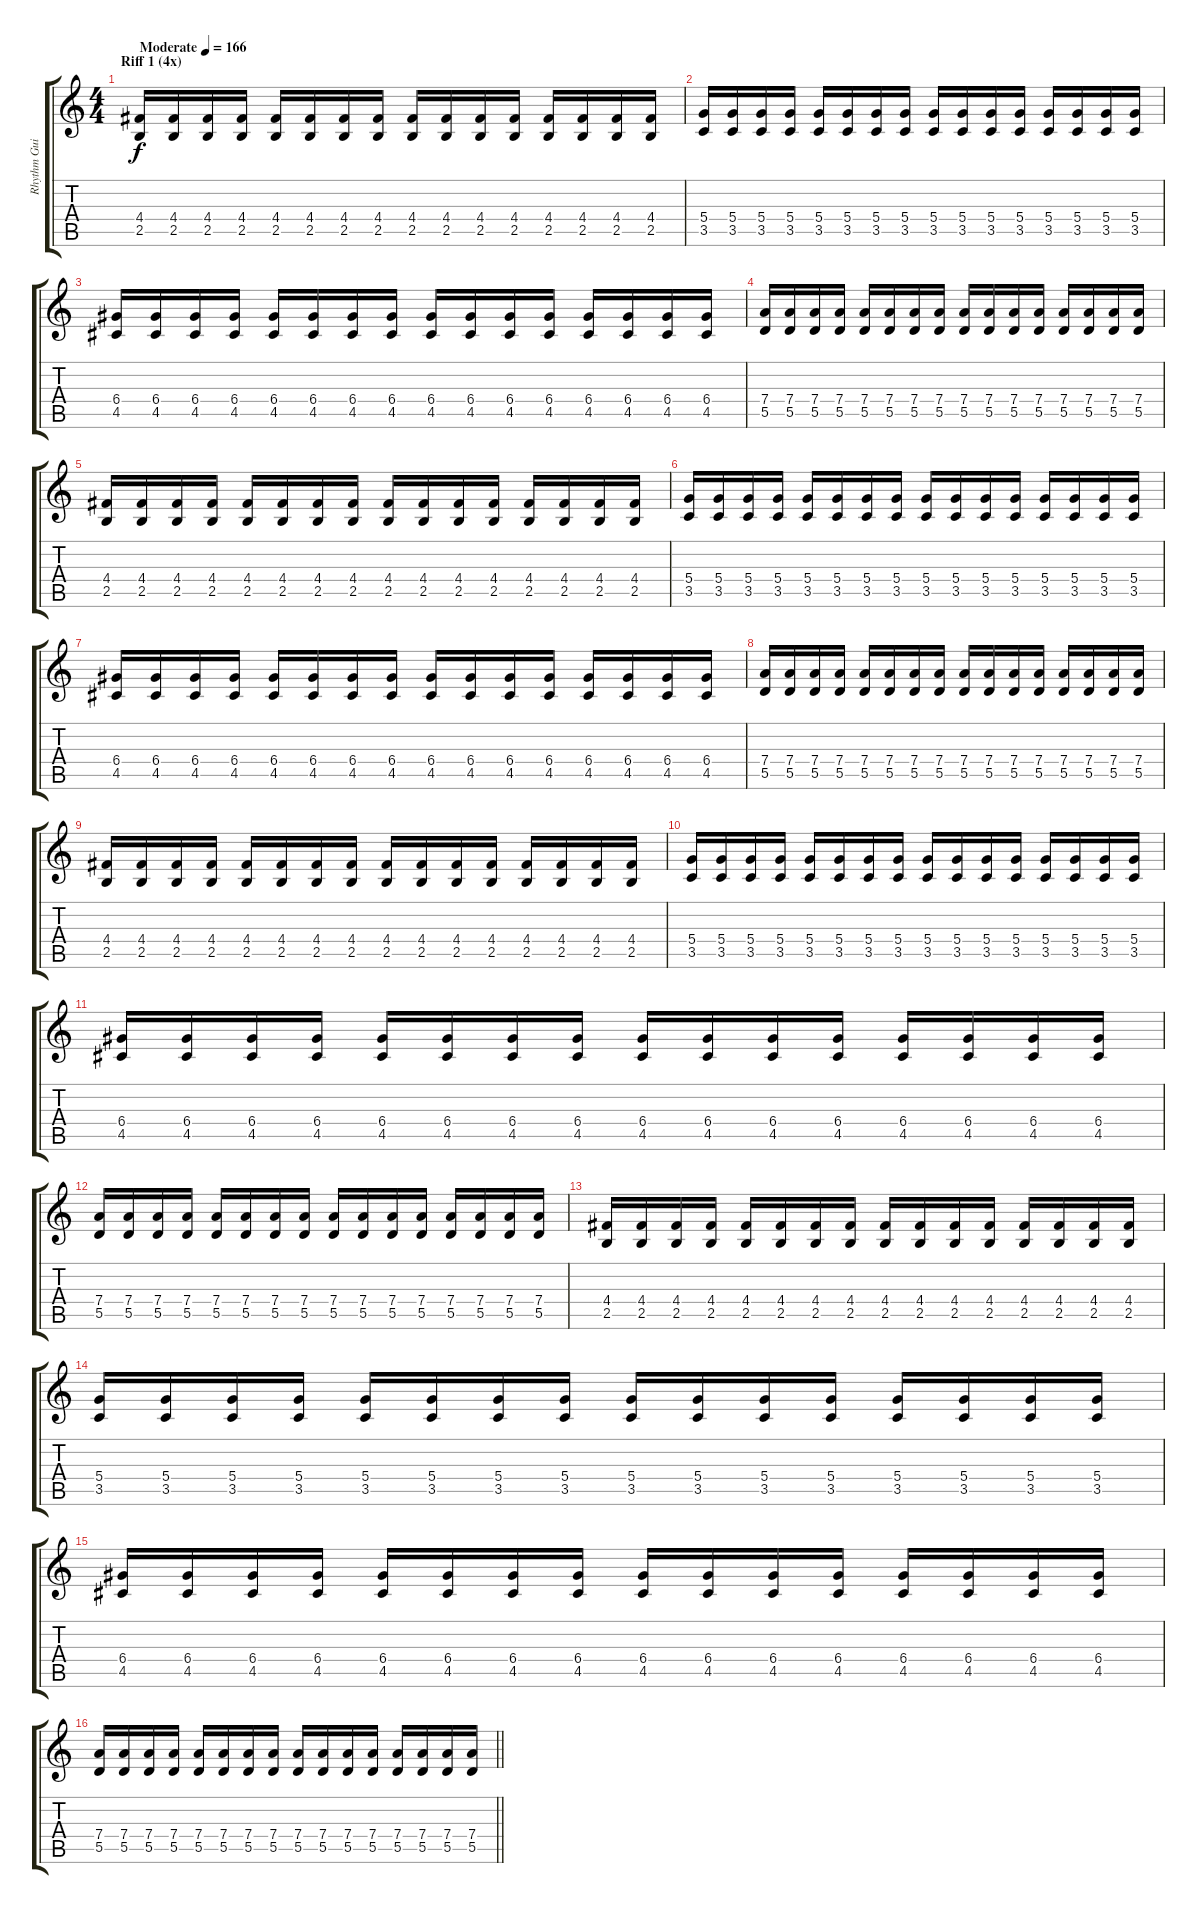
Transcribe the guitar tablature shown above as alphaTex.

\track ("Rhythm Guitar" "Rhythm Gui") {instrument distortionguitar}
\staff {score tabs}
\tuning (E4 B3 G3 D3 A2 E2) {hide}
\ts (4 4)
\section ("" "Riff 1 (4x)")
\tempo (166 "Moderate")
\clef g2
\ks c
(4.4 2.5).16{dy f instrument distortionguitar} (4.4 2.5).16 (4.4 2.5).16 (4.4 2.5).16 (4.4 2.5).16 (4.4 2.5).16 (4.4 2.5).16 (4.4 2.5).16 (4.4 2.5).16 (4.4 2.5).16 (4.4 2.5).16 (4.4 2.5).16 (4.4 2.5).16 (4.4 2.5).16 (4.4 2.5).16 (4.4 2.5).16 |
(5.4 3.5).16 (5.4 3.5).16 (5.4 3.5).16 (5.4 3.5).16 (5.4 3.5).16 (5.4 3.5).16 (5.4 3.5).16 (5.4 3.5).16 (5.4 3.5).16 (5.4 3.5).16 (5.4 3.5).16 (5.4 3.5).16 (5.4 3.5).16 (5.4 3.5).16 (5.4 3.5).16 (5.4 3.5).16 |
(6.4 4.5).16 (6.4 4.5).16 (6.4 4.5).16 (6.4 4.5).16 (6.4 4.5).16 (6.4 4.5).16 (6.4 4.5).16 (6.4 4.5).16 (6.4 4.5).16 (6.4 4.5).16 (6.4 4.5).16 (6.4 4.5).16 (6.4 4.5).16 (6.4 4.5).16 (6.4 4.5).16 (6.4 4.5).16 |
(7.4 5.5).16 (7.4 5.5).16 (7.4 5.5).16 (7.4 5.5).16 (7.4 5.5).16 (7.4 5.5).16 (7.4 5.5).16 (7.4 5.5).16 (7.4 5.5).16 (7.4 5.5).16 (7.4 5.5).16 (7.4 5.5).16 (7.4 5.5).16 (7.4 5.5).16 (7.4 5.5).16 (7.4 5.5).16 |
(4.4 2.5).16 (4.4 2.5).16 (4.4 2.5).16 (4.4 2.5).16 (4.4 2.5).16 (4.4 2.5).16 (4.4 2.5).16 (4.4 2.5).16 (4.4 2.5).16 (4.4 2.5).16 (4.4 2.5).16 (4.4 2.5).16 (4.4 2.5).16 (4.4 2.5).16 (4.4 2.5).16 (4.4 2.5).16 |
(5.4 3.5).16 (5.4 3.5).16 (5.4 3.5).16 (5.4 3.5).16 (5.4 3.5).16 (5.4 3.5).16 (5.4 3.5).16 (5.4 3.5).16 (5.4 3.5).16 (5.4 3.5).16 (5.4 3.5).16 (5.4 3.5).16 (5.4 3.5).16 (5.4 3.5).16 (5.4 3.5).16 (5.4 3.5).16 |
(6.4 4.5).16 (6.4 4.5).16 (6.4 4.5).16 (6.4 4.5).16 (6.4 4.5).16 (6.4 4.5).16 (6.4 4.5).16 (6.4 4.5).16 (6.4 4.5).16 (6.4 4.5).16 (6.4 4.5).16 (6.4 4.5).16 (6.4 4.5).16 (6.4 4.5).16 (6.4 4.5).16 (6.4 4.5).16 |
(7.4 5.5).16 (7.4 5.5).16 (7.4 5.5).16 (7.4 5.5).16 (7.4 5.5).16 (7.4 5.5).16 (7.4 5.5).16 (7.4 5.5).16 (7.4 5.5).16 (7.4 5.5).16 (7.4 5.5).16 (7.4 5.5).16 (7.4 5.5).16 (7.4 5.5).16 (7.4 5.5).16 (7.4 5.5).16 |
(4.4 2.5).16 (4.4 2.5).16 (4.4 2.5).16 (4.4 2.5).16 (4.4 2.5).16 (4.4 2.5).16 (4.4 2.5).16 (4.4 2.5).16 (4.4 2.5).16 (4.4 2.5).16 (4.4 2.5).16 (4.4 2.5).16 (4.4 2.5).16 (4.4 2.5).16 (4.4 2.5).16 (4.4 2.5).16 |
(5.4 3.5).16 (5.4 3.5).16 (5.4 3.5).16 (5.4 3.5).16 (5.4 3.5).16 (5.4 3.5).16 (5.4 3.5).16 (5.4 3.5).16 (5.4 3.5).16 (5.4 3.5).16 (5.4 3.5).16 (5.4 3.5).16 (5.4 3.5).16 (5.4 3.5).16 (5.4 3.5).16 (5.4 3.5).16 |
(6.4 4.5).16 (6.4 4.5).16 (6.4 4.5).16 (6.4 4.5).16 (6.4 4.5).16 (6.4 4.5).16 (6.4 4.5).16 (6.4 4.5).16 (6.4 4.5).16 (6.4 4.5).16 (6.4 4.5).16 (6.4 4.5).16 (6.4 4.5).16 (6.4 4.5).16 (6.4 4.5).16 (6.4 4.5).16 |
(7.4 5.5).16 (7.4 5.5).16 (7.4 5.5).16 (7.4 5.5).16 (7.4 5.5).16 (7.4 5.5).16 (7.4 5.5).16 (7.4 5.5).16 (7.4 5.5).16 (7.4 5.5).16 (7.4 5.5).16 (7.4 5.5).16 (7.4 5.5).16 (7.4 5.5).16 (7.4 5.5).16 (7.4 5.5).16 |
(4.4 2.5).16 (4.4 2.5).16 (4.4 2.5).16 (4.4 2.5).16 (4.4 2.5).16 (4.4 2.5).16 (4.4 2.5).16 (4.4 2.5).16 (4.4 2.5).16 (4.4 2.5).16 (4.4 2.5).16 (4.4 2.5).16 (4.4 2.5).16 (4.4 2.5).16 (4.4 2.5).16 (4.4 2.5).16 |
(5.4 3.5).16 (5.4 3.5).16 (5.4 3.5).16 (5.4 3.5).16 (5.4 3.5).16 (5.4 3.5).16 (5.4 3.5).16 (5.4 3.5).16 (5.4 3.5).16 (5.4 3.5).16 (5.4 3.5).16 (5.4 3.5).16 (5.4 3.5).16 (5.4 3.5).16 (5.4 3.5).16 (5.4 3.5).16 |
(6.4 4.5).16 (6.4 4.5).16 (6.4 4.5).16 (6.4 4.5).16 (6.4 4.5).16 (6.4 4.5).16 (6.4 4.5).16 (6.4 4.5).16 (6.4 4.5).16 (6.4 4.5).16 (6.4 4.5).16 (6.4 4.5).16 (6.4 4.5).16 (6.4 4.5).16 (6.4 4.5).16 (6.4 4.5).16 |
\barLineRight lightlight
(7.4 5.5).16 (7.4 5.5).16 (7.4 5.5).16 (7.4 5.5).16 (7.4 5.5).16 (7.4 5.5).16 (7.4 5.5).16 (7.4 5.5).16 (7.4 5.5).16 (7.4 5.5).16 (7.4 5.5).16 (7.4 5.5).16 (7.4 5.5).16 (7.4 5.5).16 (7.4 5.5).16 (7.4 5.5).16
